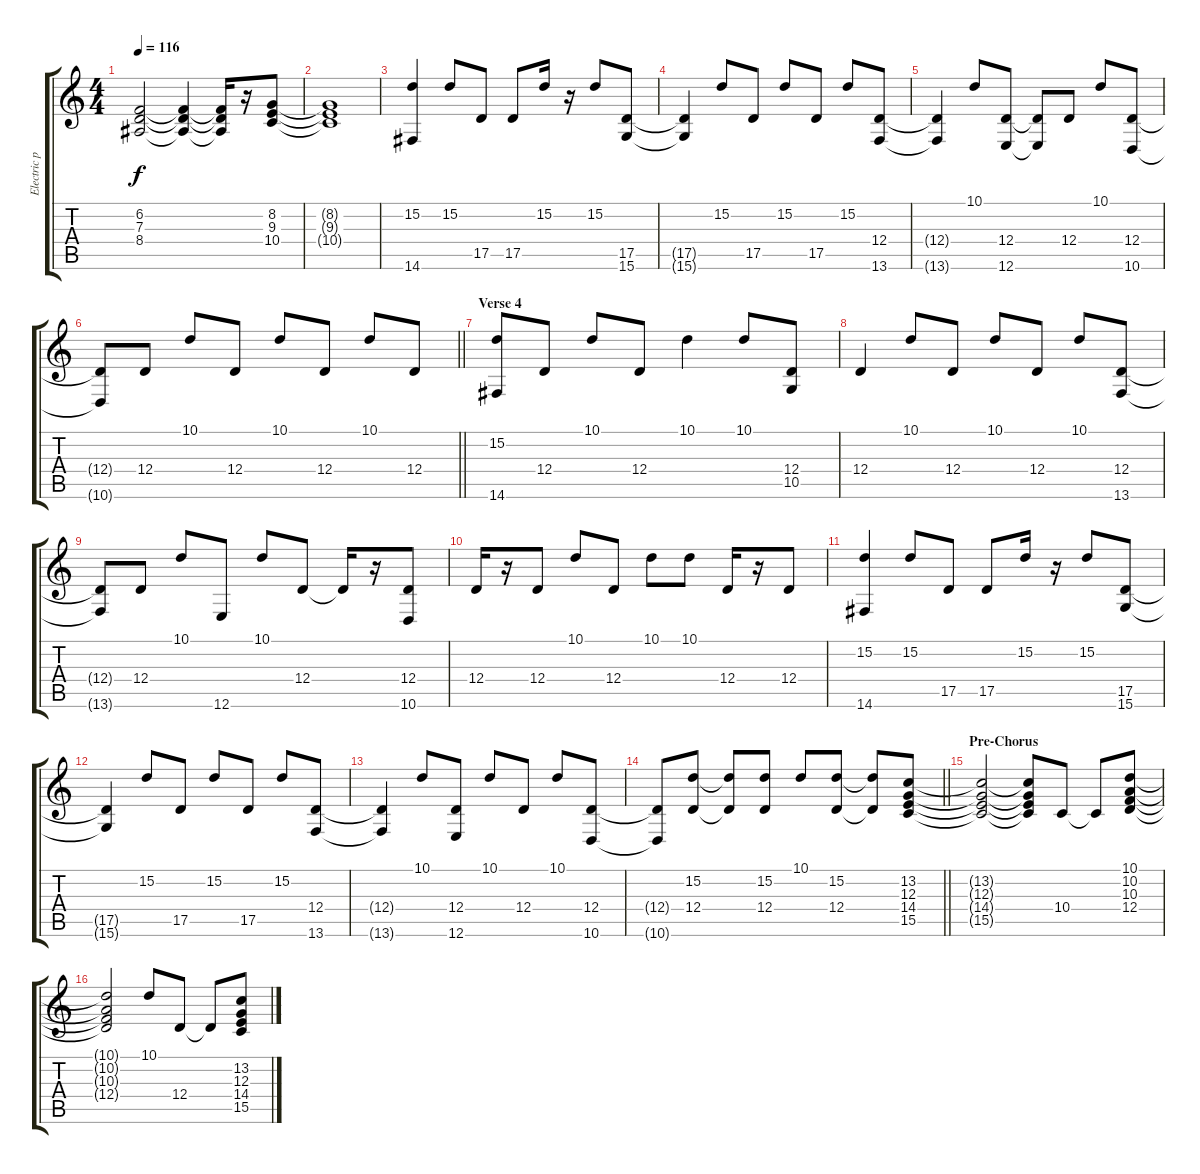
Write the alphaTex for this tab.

\track ("Electric piano" "Electric p") {instrument electricpiano1}
\staff {score tabs}
\tuning (E4 B3 G3 D3 A2 E2) {hide}
\ts (4 4)
\tempo 116
\clef g2
\ks c
(6.2{t} 7.3{t} 8.4{t}).2{dy f} (6.2{t} 7.3{t} 8.4{t}).4 (6.2{t} 7.3{t} 8.4{t}).16 r.16 (8.2 9.3 10.4).8 |
(8.2{t} 9.3{t} 10.4{t}).1 |
(15.2 14.6).4 15.2.8 17.5.8 17.5.8 15.2.16 r.16 15.2.8 (17.5 15.6).8 |
(17.5{t} 15.6{t}).4 15.2.8 17.5.8 15.2.8 17.5.8 15.2.8 (12.4 13.6).8 |
(12.4{t} 13.6{t}).4 10.1.8 (12.4 12.6).8 (12.4{t} 12.6{t}).8 12.4.8 10.1.8 (12.4 10.6).8 |
\barLineRight lightlight
(12.4{t} 10.6{t}).8 12.4.8 10.1.8 12.4.8 10.1.8 12.4.8 10.1.8 12.4.8 |
\section ("" "Verse 4")
(15.2 14.6).8 12.4.8 10.1.8 12.4.8 10.1.4 10.1.8 (12.4 10.5).8 |
12.4.4 10.1.8 12.4.8 10.1.8 12.4.8 10.1.8 (12.4 13.6).8 |
(12.4{t} 13.6{t}).8 12.4.8 10.1.8 12.6.8 10.1.8 12.4.8 12.4{t}.16 r.16 (12.4 10.6).8 |
12.4.16 r.16 12.4.8 10.1.8 12.4.8 10.1.8 10.1.8 12.4.16 r.16 12.4.8 |
(15.2 14.6).4 15.2.8 17.5.8 17.5.8 15.2.16 r.16 15.2.8 (17.5 15.6).8 |
(17.5{t} 15.6{t}).4 15.2.8 17.5.8 15.2.8 17.5.8 15.2.8 (12.4 13.6).8 |
(12.4{t} 13.6{t}).4 10.1.8 (12.4 12.6).8 10.1.8 12.4.8 10.1.8 (12.4 10.6).8 |
\barLineRight lightlight
(12.4{t} 10.6{t}).8 (15.2 12.4).8 (15.2{t} 12.4{t}).8 (15.2 12.4).8 10.1.8 (15.2 12.4).8 (15.2{t} 12.4{t}).8 (13.2 12.3 14.4 15.5).8 |
\section ("" "Pre-Chorus")
(13.2{t} 12.3{t} 14.4{t} 15.5{t}).2 (13.2{t} 12.3{t} 14.4{t} 15.5{t}).8 10.4.8 10.4{t}.8 (10.1 10.2 10.3 12.4).8 |
(10.1{t} 10.2{t} 10.3{t} 12.4{t}).2 10.1.8 12.4.8 12.4{t}.8 (13.2 12.3 14.4 15.5).8
